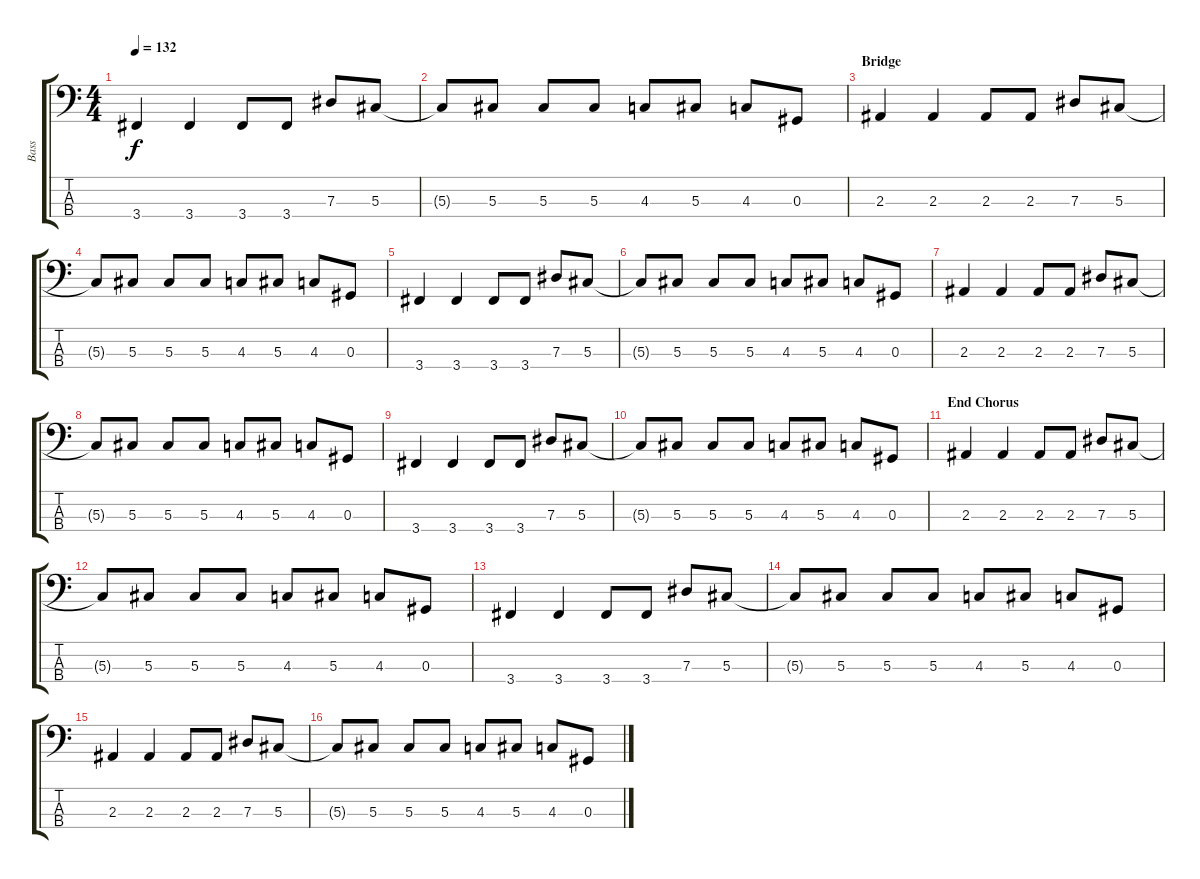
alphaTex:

\track ("Bass" "Bass") {instrument electricbasspick}
\staff {score tabs}
\tuning (Gb2 Db2 Ab1 Eb1) {hide}
\ts (4 4)
\tempo 132
\clef f4
\ks c
3.4.4{dy f} 3.4.4 3.4.8 3.4.8 7.3.8 5.3.8 |
5.3{t}.8 5.3.8 5.3.8 5.3.8 4.3.8 5.3.8 4.3.8 0.3.8 |
\section ("" "Bridge")
2.3.4 2.3.4 2.3.8 2.3.8 7.3.8 5.3.8 |
5.3{t}.8 5.3.8 5.3.8 5.3.8 4.3.8 5.3.8 4.3.8 0.3.8 |
3.4.4 3.4.4 3.4.8 3.4.8 7.3.8 5.3.8 |
5.3{t}.8 5.3.8 5.3.8 5.3.8 4.3.8 5.3.8 4.3.8 0.3.8 |
2.3.4 2.3.4 2.3.8 2.3.8 7.3.8 5.3.8 |
5.3{t}.8 5.3.8 5.3.8 5.3.8 4.3.8 5.3.8 4.3.8 0.3.8 |
3.4.4 3.4.4 3.4.8 3.4.8 7.3.8 5.3.8 |
5.3{t}.8 5.3.8 5.3.8 5.3.8 4.3.8 5.3.8 4.3.8 0.3.8 |
\section ("" "End Chorus")
2.3.4 2.3.4 2.3.8 2.3.8 7.3.8 5.3.8 |
5.3{t}.8 5.3.8 5.3.8 5.3.8 4.3.8 5.3.8 4.3.8 0.3.8 |
3.4.4 3.4.4 3.4.8 3.4.8 7.3.8 5.3.8 |
5.3{t}.8 5.3.8 5.3.8 5.3.8 4.3.8 5.3.8 4.3.8 0.3.8 |
2.3.4 2.3.4 2.3.8 2.3.8 7.3.8 5.3.8 |
5.3{t}.8 5.3.8 5.3.8 5.3.8 4.3.8 5.3.8 4.3.8 0.3.8
